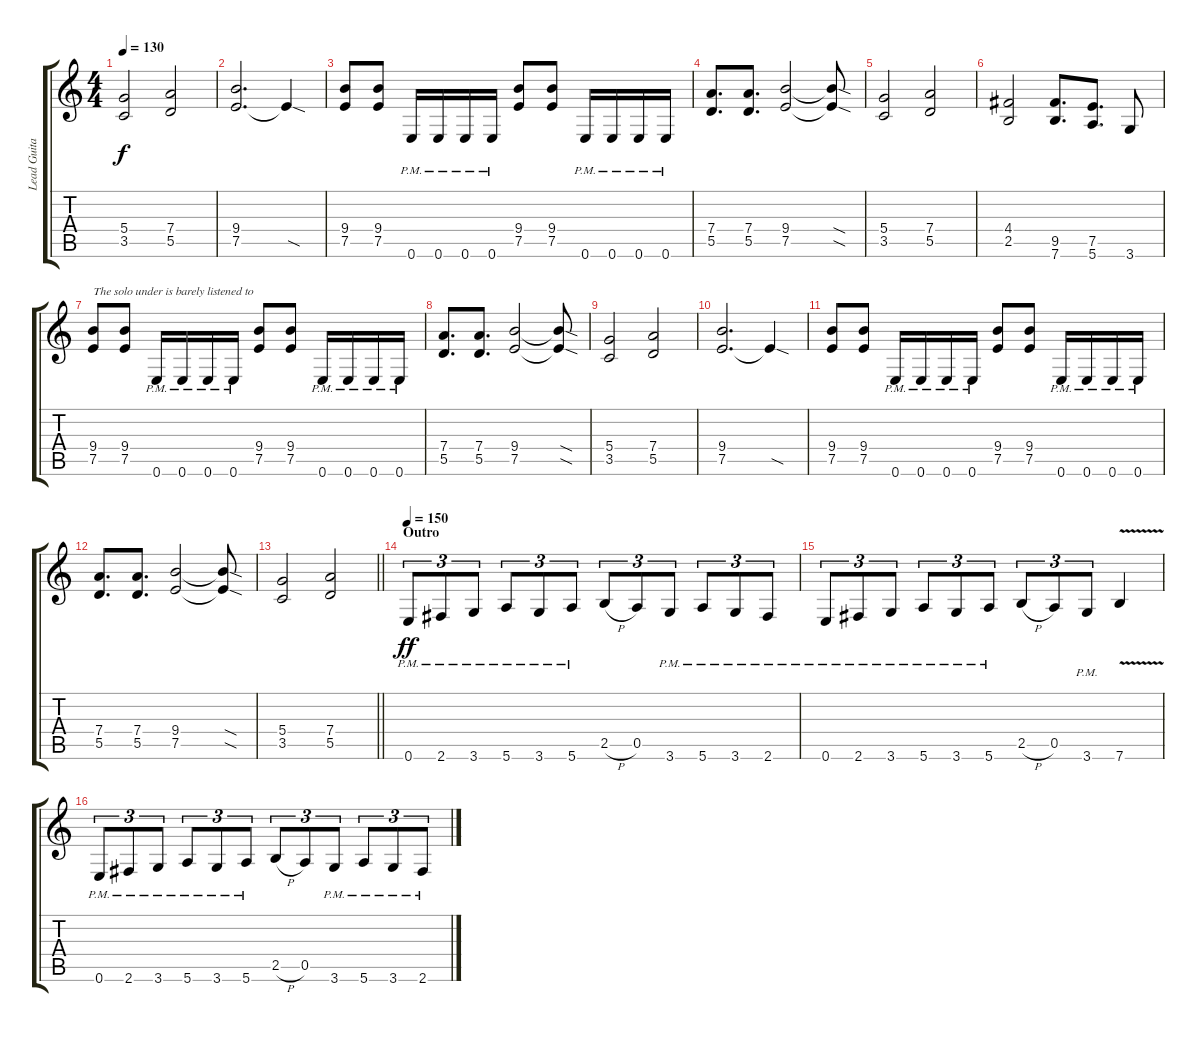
\track ("Lead Guitar" "Lead Guita") {instrument distortionguitar}
\staff {score tabs}
\tuning (E4 B3 G3 D3 A2 E2) {hide}
\ts (4 4)
\tempo 130
\clef g2
\ks c
(5.4 3.5).2{dy f} (7.4 5.5).2 |
(9.4 7.5).2{d} 7.5{sod t}.4 |
(9.4 7.5).8 (9.4 7.5).8 0.6{pm}.16 0.6{pm}.16 0.6{pm}.16 0.6{pm}.16 (9.4 7.5).8 (9.4 7.5).8 0.6{pm}.16 0.6{pm}.16 0.6{pm}.16 0.6{pm}.16 |
(7.4 5.5).8{d} (7.4 5.5).8{d} (9.4 7.5).2 (9.4{sod t} 7.5{sod t}).8 |
(5.4 3.5).2 (7.4 5.5).2 |
(4.4 2.5).2 (9.5 7.6).8{d} (7.5 5.6).8{d} 3.6.8 |
(9.4 7.5).8{txt "The solo under is barely listened to"} (9.4 7.5).8 0.6{pm}.16 0.6{pm}.16 0.6{pm}.16 0.6{pm}.16 (9.4 7.5).8 (9.4 7.5).8 0.6{pm}.16 0.6{pm}.16 0.6{pm}.16 0.6{pm}.16 |
(7.4 5.5).8{d} (7.4 5.5).8{d} (9.4 7.5).2 (9.4{sod t} 7.5{sod t}).8 |
(5.4 3.5).2 (7.4 5.5).2 |
(9.4 7.5).2{d} 7.5{sod t}.4 |
(9.4 7.5).8 (9.4 7.5).8 0.6{pm}.16 0.6{pm}.16 0.6{pm}.16 0.6{pm}.16 (9.4 7.5).8 (9.4 7.5).8 0.6{pm}.16 0.6{pm}.16 0.6{pm}.16 0.6{pm}.16 |
(7.4 5.5).8{d} (7.4 5.5).8{d} (9.4 7.5).2 (9.4{sod t} 7.5{sod t}).8 |
\barLineRight lightlight
(5.4 3.5).2 (7.4 5.5).2 |
\section ("" "Outro")
\tempo 150
0.6{pm}.8{tu (3 2) dy ff balance 14} 2.6{pm}.8{tu (3 2)} 3.6{pm}.8{tu (3 2)} 5.6{pm}.8{tu (3 2)} 3.6{pm}.8{tu (3 2)} 5.6{pm}.8{tu (3 2)} 2.5{h}.8{tu (3 2)} 0.5.8{tu (3 2)} 3.6{pm}.8{tu (3 2)} 5.6{pm}.8{tu (3 2)} 3.6{pm}.8{tu (3 2)} 2.6{pm}.8{tu (3 2)} |
0.6{pm}.8{tu (3 2)} 2.6{pm}.8{tu (3 2)} 3.6{pm}.8{tu (3 2)} 5.6{pm}.8{tu (3 2)} 3.6{pm}.8{tu (3 2)} 5.6{pm}.8{tu (3 2)} 2.5{h}.8{tu (3 2)} 0.5.8{tu (3 2)} 3.6{pm}.8{tu (3 2)} 7.6{v}.4 |
0.6{pm}.8{tu (3 2)} 2.6{pm}.8{tu (3 2)} 3.6{pm}.8{tu (3 2)} 5.6{pm}.8{tu (3 2)} 3.6{pm}.8{tu (3 2)} 5.6{pm}.8{tu (3 2)} 2.5{h}.8{tu (3 2)} 0.5.8{tu (3 2)} 3.6{pm}.8{tu (3 2)} 5.6{pm}.8{tu (3 2)} 3.6{pm}.8{tu (3 2)} 2.6{pm}.8{tu (3 2)}
